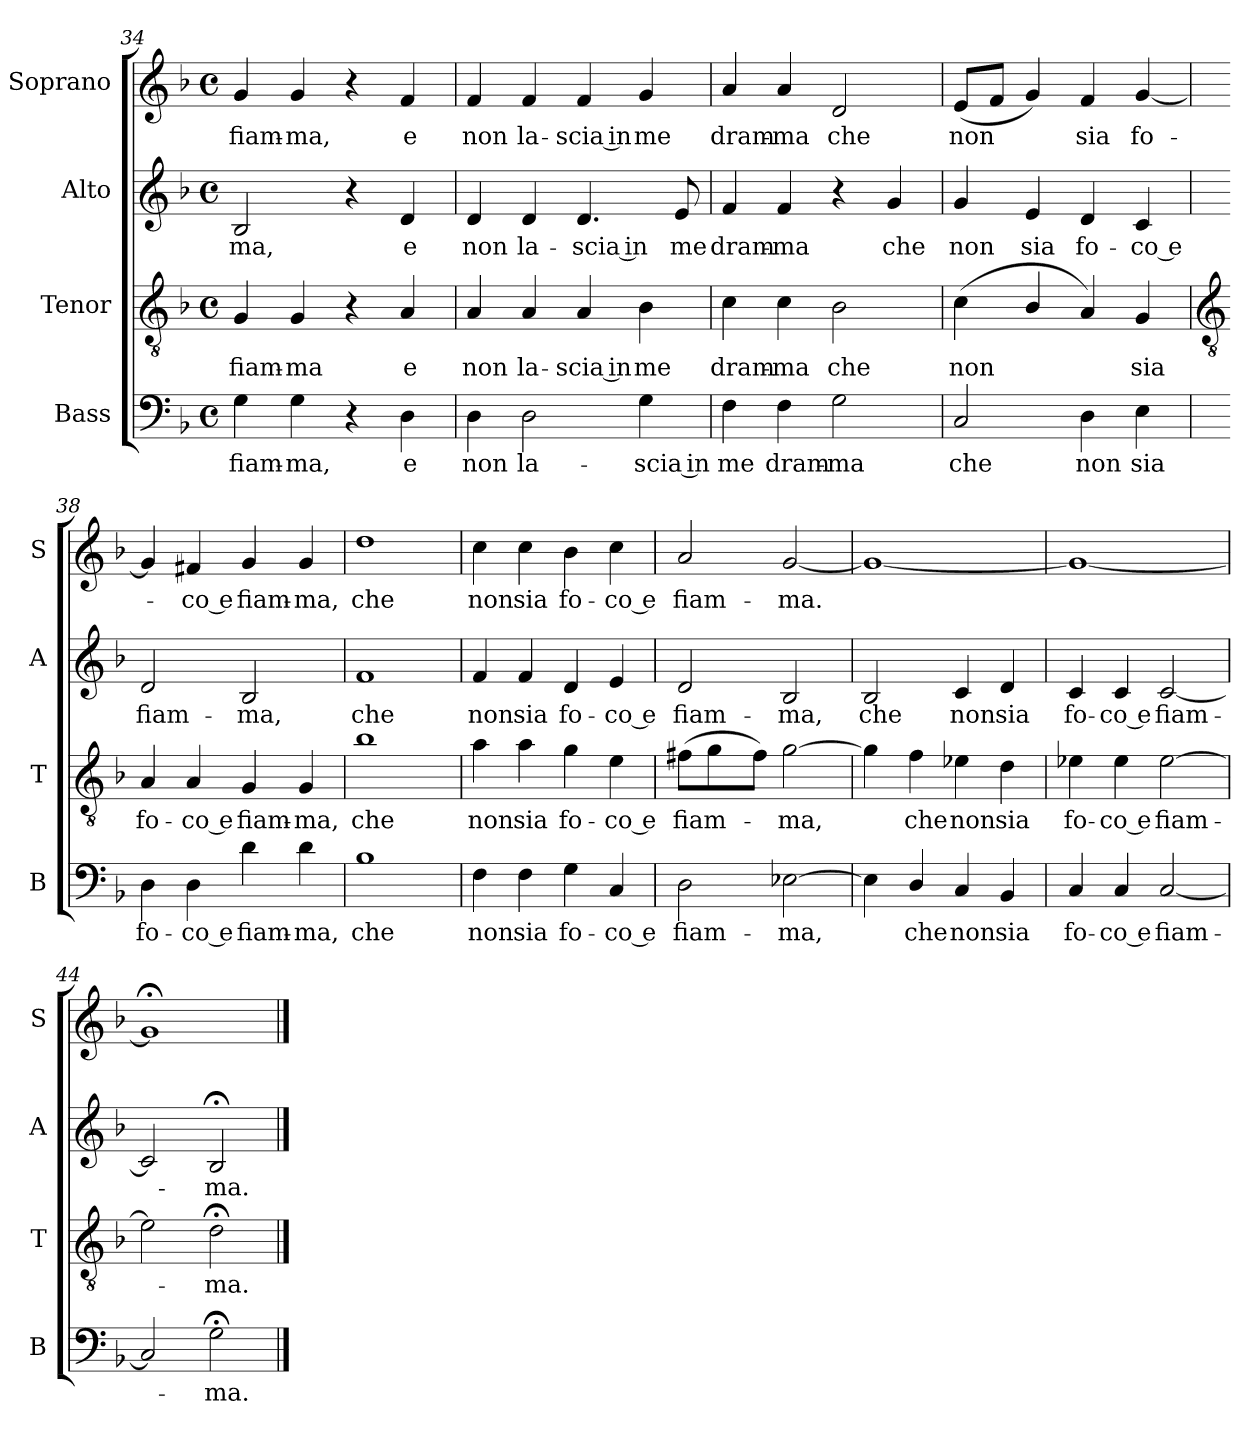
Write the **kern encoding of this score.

**kern	**text	**kern	**text	**kern	**text	**kern	**text
*part4	*part4	*part3	*part3	*part2	*part2	*part1	*part1
*staff4	*staff4	*staff3	*staff3	*staff2	*staff2	*staff1	*staff1
*I"Bass	*	*I"Tenor	*	*I"Alto	*	*I"Soprano	*
*I'B	*	*I'T	*	*I'A	*	*I'S	*
*clefF4	*	*clefGv2	*	*clefG2	*	*clefG2	*
*k[b-]	*	*k[b-]	*	*k[b-]	*	*k[b-]	*
*F:	*	*F:	*	*F:	*	*F:	*
*M4/4	*	*M4/4	*	*M4/4	*	*M4/4	*
*met(c)	*	*met(c)	*	*met(c)	*	*met(c)	*
=34	=34	=34	=34	=34	=34	=34	=34
!	!LO:LY:b	!	!LO:LY:b	!	!LO:LY:b	!	!LO:LY:b
4G	fiam-	4G	fiam-	2B-	-ma,	4g	fiam-
!	!LO:LY:b	!	!LO:LY:b	!	!	!	!LO:LY:b
4G	-ma,	4G	-ma	.	.	4g	-ma,
4r	.	4r	.	4r	.	4r	.
!	!LO:LY:b	!	!LO:LY:b	!	!LO:LY:b	!	!LO:LY:b
4D	e	4A	e	4d	e	4f	e
=35	=35	=35	=35	=35	=35	=35	=35
!	!LO:LY:b	!	!LO:LY:b	!	!LO:LY:b	!	!LO:LY:b
4D	non	4A	non	4d	non	4f	non
!	!LO:LY:b	!	!LO:LY:b	!	!LO:LY:b	!	!LO:LY:b
2D	la-	4A	la-	4d	la-	4f	la-
!	!	!	!LO:LY:b	!	!LO:LY:b	!	!LO:LY:b
.	.	4A	-scia in	4.d	-scia in	4f	-scia in
!	!LO:LY:b	!	!LO:LY:b	!	!	!	!LO:LY:b
4G	-scia in	4B-	me	.	.	4g	me
!	!	!	!	!	!LO:LY:b	!	!
.	.	.	.	8e	me	.	.
=36	=36	=36	=36	=36	=36	=36	=36
!	!LO:LY:b	!	!LO:LY:b	!	!LO:LY:b	!	!LO:LY:b
4F	me	4c	dram-	4f	dram-	4a	dram-
!	!LO:LY:b	!	!LO:LY:b	!	!LO:LY:b	!	!LO:LY:b
4F	dram-	4c	-ma	4f	-ma	4a	-ma
!	!LO:LY:b	!	!LO:LY:b	!	!	!	!LO:LY:b
2G	-ma	2B-	che	4r	.	2d	che
!	!	!	!	!	!LO:LY:b	!	!
.	.	.	.	4g	che	.	.
=37	=37	=37	=37	=37	=37	=37	=37
!	!LO:LY:b	!	!LO:LY:b	!	!LO:LY:b	!	!LO:LY:b
2C	che	(<4c	non	4g	non	(<8eL	non
.	.	.	.	.	.	8fJ	.
!	!	!	!	!	!LO:LY:b	!	!
.	.	4B-/	.	4e	sia	4g)	.
!	!LO:LY:b	!	!	!	!LO:LY:b	!	!LO:LY:b
4D	non	4A)	.	4d	fo-	4f	sia
!	!LO:LY:b	!	!LO:LY:b	!	!LO:LY:b	!	!LO:LY:b
4E	sia	4G	sia	4c	-co e	[4g	fo-
!!LO:LB:g=z
=38	=38	=38	=38	=38	=38	=38	=38
*	*	*clefGv2	*	*	*	*	*
!	!LO:LY:b	!	!LO:LY:b	!	!LO:LY:b	!	!
4D	fo-	4A	fo-	2d	fiam-	4g]	.
!	!LO:LY:b	!	!LO:LY:b	!	!	!	!LO:LY:b
4D	-co e	4A	-co e	.	.	4f#X	co e
!	!LO:LY:b	!	!LO:LY:b	!	!LO:LY:b	!	!LO:LY:b
4d	fiam-	4G	fiam-	2B-	-ma,	4g	fiam-
!	!LO:LY:b	!	!LO:LY:b	!	!	!	!LO:LY:b
4d	-ma,	4G	-ma,	.	.	4g	-ma,
=39	=39	=39	=39	=39	=39	=39	=39
!	!LO:LY:b	!	!LO:LY:b	!	!LO:LY:b	!	!LO:LY:b
1B-	che	1b-	che	1f	che	1dd	che
=40	=40	=40	=40	=40	=40	=40	=40
!	!LO:LY:b	!	!LO:LY:b	!	!LO:LY:b	!	!LO:LY:b
4F	non	4a	non	4f	non	4cc	non
!	!LO:LY:b	!	!LO:LY:b	!	!LO:LY:b	!	!LO:LY:b
4F	sia	4a	sia	4f	sia	4cc	sia
!	!LO:LY:b	!	!LO:LY:b	!	!LO:LY:b	!	!LO:LY:b
4G	fo-	4g	fo-	4d	fo-	4b-	fo-
!	!LO:LY:b	!	!LO:LY:b	!	!LO:LY:b	!	!LO:LY:b
4C	-co e	4e	-co e	4e	-co e	4cc	-co e
=41	=41	=41	=41	=41	=41	=41	=41
!	!LO:LY:b	!	!LO:LY:b	!	!LO:LY:b	!	!LO:LY:b
2D	fiam-	(>8f#XL	fiam-	2d	fiam-	2a	fiam-
.	.	4g	.	.	.	.	.
.	.	8f#J)	.	.	.	.	.
!	!LO:LY:b	!	!LO:LY:b	!	!LO:LY:b	!	!LO:LY:b
[2E-X	-ma,	[2g	ma,	2B-	-ma,	[2g	-ma.
=42	=42	=42	=42	=42	=42	=42	=42
!	!	!	!	!	!LO:LY:b	!	!
4E-]	.	4g]	.	2B-	che	1g_	.
!	!LO:LY:b	!	!LO:LY:b	!	!	!	!
4D/	che	4f	che	.	.	.	.
!	!LO:LY:b	!	!LO:LY:b	!	!LO:LY:b	!	!
4C	non	4e-X	non	4c	non	.	.
!	!LO:LY:b	!	!LO:LY:b	!	!LO:LY:b	!	!
4BB-	sia	4d	sia	4d	sia	.	.
=43	=43	=43	=43	=43	=43	=43	=43
!	!LO:LY:b	!	!LO:LY:b	!	!LO:LY:b	!	!
4C	fo-	4e-X	fo-	4c	fo-	1g_	.
!	!LO:LY:b	!	!LO:LY:b	!	!LO:LY:b	!	!
4C	-co e	4e-	-co e	4c	-co e	.	.
!	!LO:LY:b	!	!LO:LY:b	!	!LO:LY:b	!	!
[2C	fiam-	[2e-	fiam-	[2c	fiam-	.	.
=44	=44	=44	=44	=44	=44	=44	=44
2C]	.	2e-]	.	2c]	.	1g;<]	.
!	!LO:LY:b	!	!LO:LY:b	!	!LO:LY:b	!	!
2G;<	ma.	2d;<	ma.	2B-;<	ma.	.	.
==	==	==	==	==	==	==	==
*-	*-	*-	*-	*-	*-	*-	*-
